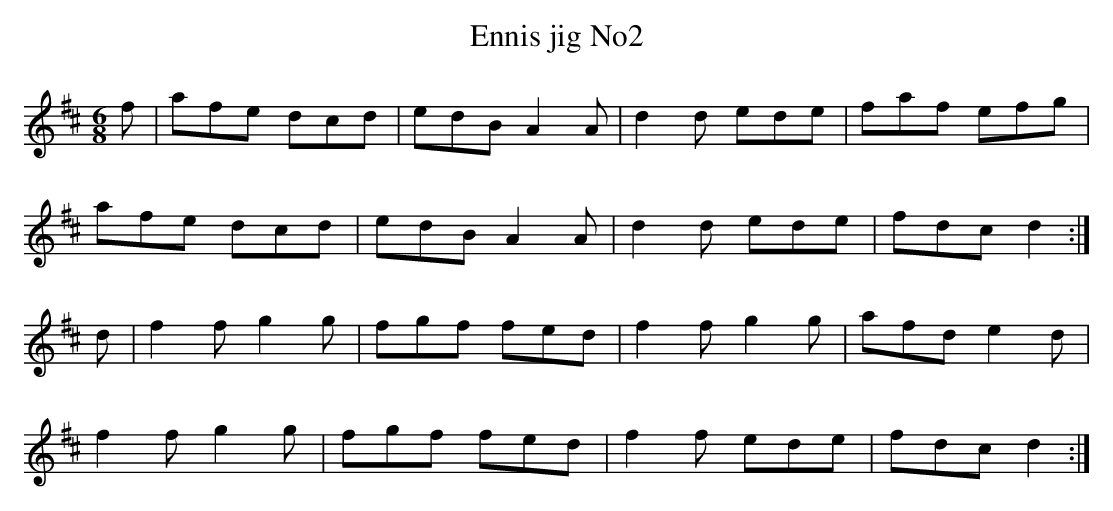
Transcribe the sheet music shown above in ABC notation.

X:1
T:Ennis jig No2
M:6/8
L:1/8
K:D
f|afe dcd|edB A2A|d2d ede|faf efg|!
afe dcd|edB A2A|d2d ede|fdc d2:|!
d|f2f g2g|fgf fed|f2f g2g|afd e2d|!
f2f g2g|fgf fed|f2f ede|fdc d2:|!
